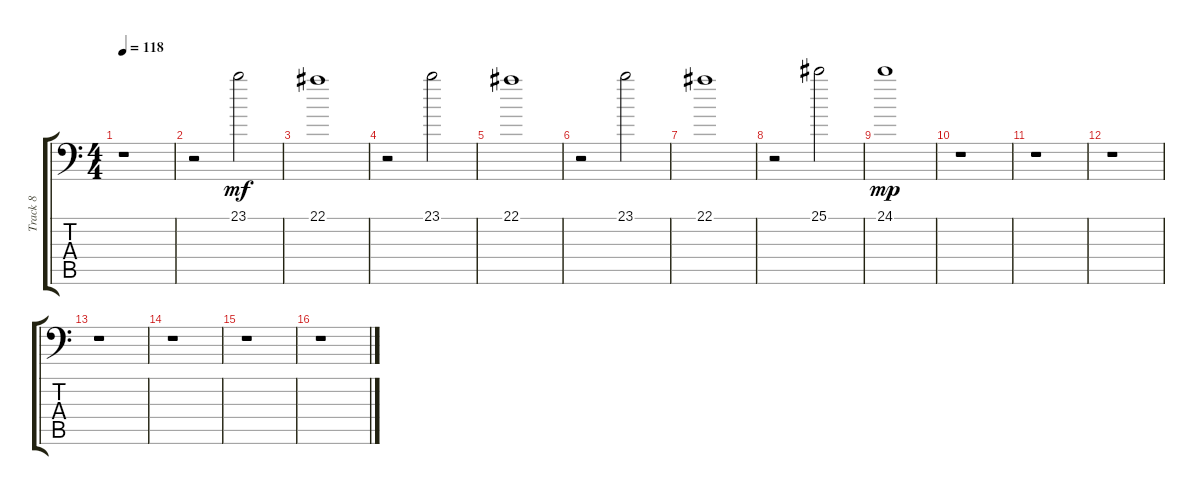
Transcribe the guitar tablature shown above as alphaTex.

\track ("Track 8" "Track 8") {instrument electricpiano1}
\staff {score tabs}
\tuning (C4 G3 Eb3 Bb2 F2 Bb1) {hide}
\ts (4 4)
\tempo 118
\clef f4
\ks c
r.1{dy p} |
r.2 23.1.2{dy mf} |
22.1.1 |
r.2 23.1.2 |
22.1.1 |
r.2 23.1.2 |
22.1.1 |
r.2 25.1.2 |
24.1.1{dy mp} |
r.1 |
r.1 |
r.1 |
r.1 |
r.1 |
r.1 |
r.1
